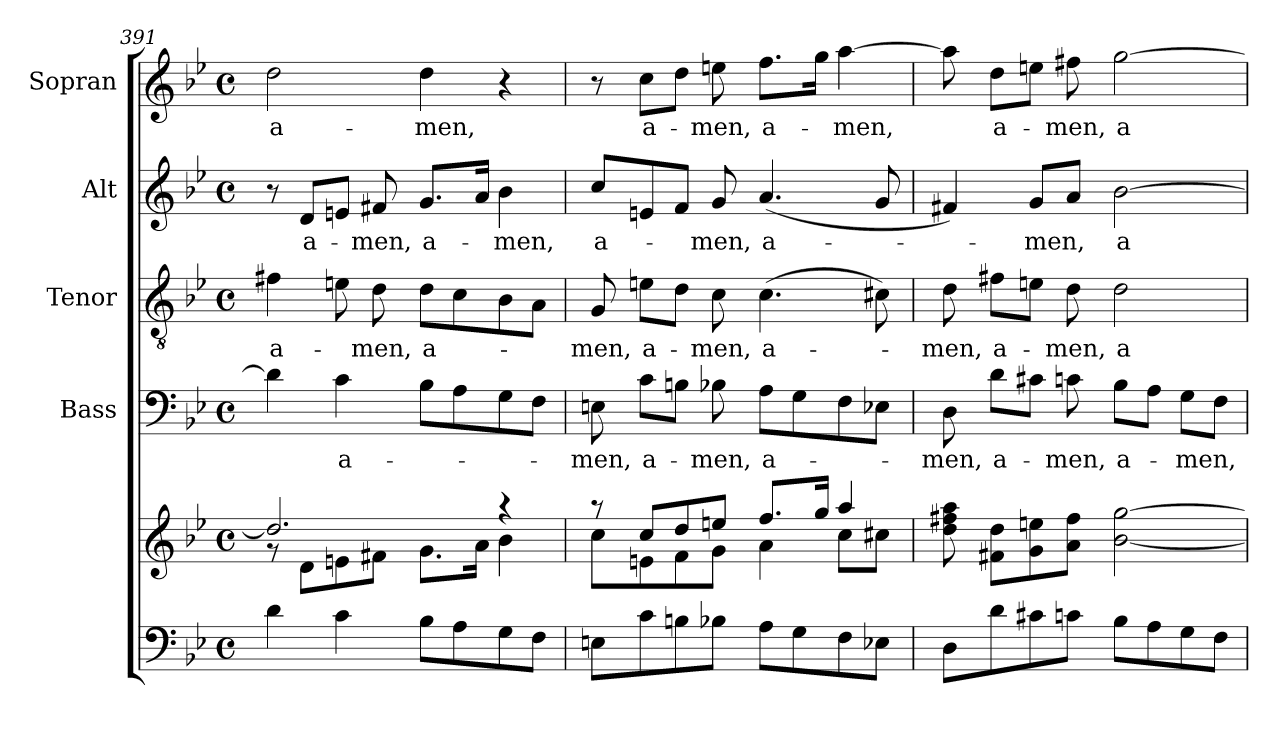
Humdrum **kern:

**kern	**kern	**kern	**text	**kern	**text	**kern	**text	**kern	**text
*part5	*part5	*part4	*part4	*part3	*part3	*part2	*part2	*part1	*part1
*staff6	*staff5	*staff4	*staff4	*staff3	*staff3	*staff2	*staff2	*staff1	*staff1
*	*	*I"Bass	*	*I"Tenor	*	*I"Alt	*	*I"Sopran	*
*	*	*I'B.	*	*I'T.	*	*I'A.	*	*I'S.	*
*clefF4	*clefG2	*clefF4	*	*clefGv2	*	*clefG2	*	*clefG2	*
*k[b-e-]	*k[b-e-]	*k[b-e-]	*	*k[b-e-]	*	*k[b-e-]	*	*k[b-e-]	*
*B-:	*B-:	*B-:	*	*B-:	*	*B-:	*	*B-:	*
*M4/4	*M4/4	*M4/4	*	*M4/4	*	*M4/4	*	*M4/4	*
*met(c)	*met(c)	*met(c)	*	*met(c)	*	*met(c)	*	*met(c)	*
=391	=391	=391	=391	=391	=391	=391	=391	=391	=391
*	*^	*	*	*	*	*	*	*	*
!	!	!	!	!	!	!LO:LY:b	!	!	!	!LO:LY:b
4d\	2.dd/]	8rf	4d\]	.	4f#X\	a-	8r	.	2dd\	a-
!	!	!	!	!	!	!	!	!LO:LY:b	!	!
.	.	8d\L	.	.	.	.	8d/L	a-	.	.
!	!	!	!	!LO:LY:b	!	!	!	!	!	!
4c\	.	8en\	4c\	a-	8en\	.	8en/J	.	.	.
!	!	!	!	!	!	!LO:LY:b	!	!LO:LY:b	!	!
.	.	8f#X\J	.	.	8d\	-men,	8f#X/	-men,	.	.
!	!	!	!	!	!	!LO:LY:b	!	!LO:LY:b	!	!LO:LY:b
8B-\L	.	8.g\L	8B-\L	.	8d\L	a-	8.g/L	a-	4dd\	-men,
8A\	.	.	8A\	.	8c\	.	.	.	.	.
.	.	16a\Jk	.	.	.	.	16a/Jk	.	.	.
!	!	!	!	!	!	!	!	!LO:LY:b	!	!
8G\	4rgg	4b-\	8G\	.	8B-\	.	4b-\	-men,	4r	.
8F\J	.	.	8F\J	.	8A\J	.	.	.	.	.
=392	=392	=392	=392	=392	=392	=392	=392	=392	=392	=392
!	!	!	!	!LO:LY:b	!	!LO:LY:b	!	!LO:LY:b	!	!
8En\L	8rgg	8cc\L	8En\	-men,	8G/	-men,	8cc/L	a-	8r	.
!	!	!	!	!LO:LY:b	!	!LO:LY:b	!	!	!	!LO:LY:b
8c\	8cc/L	8en\	8c\L	a-	8en\L	a-	8en/	.	8cc\L	a-
8Bn\	8dd/	8f\	8Bn\J	.	8d\J	.	8f/J	.	8dd\J	.
!	!	!	!	!LO:LY:b	!	!LO:LY:b	!	!LO:LY:b	!	!LO:LY:b
8B-X\J	8een/J	8g\J	8B-X\	-men,	8c\	-men,	8g/	-men,	8een\	-men,
!	!	!	!	!LO:LY:b	!	!LO:LY:b	!	!LO:LY:b	!	!LO:LY:b
8A\L	8.ff/L	4a\	8A\L	a-	(>4.c\	a-	(<4.a/	a-	8.ff\L	a-
8G\	.	.	8G\	.	.	.	.	.	.	.
.	16gg/Jk	.	.	.	.	.	.	.	16gg\Jk	.
!	!	!	!	!	!	!	!	!	!	!LO:LY:b
8F\	4aa/	8cc\L	8F\	.	.	.	.	.	[4aa\	-men,
8E-X\J	.	8cc#X\J	8E-X\J	.	8c#X\)	.	8g/	.	.	.
=393	=393	=393	=393	=393	=393	=393	=393	=393	=393	=393
!	!	!	!	!LO:LY:b	!	!LO:LY:b	!	!	!	!
*	*v	*v	*	*	*	*	*	*	*	*
8D\L	8dd\ 8ff#X\ 8aa\	8D\	-men,	8d\	-men,	4f#X/)	.	8aa\]	.
!	!	!	!LO:LY:b	!	!LO:LY:b	!	!	!	!LO:LY:b
8d\	8f#X\ 8dd\L	8d\L	a-	8f#X\L	a-	.	.	8dd\L	a-
!	!	!	!	!	!	!	!LO:LY:b	!	!
8c#X\	8g\ 8een\	8c#X\J	.	8en\J	.	8g/L	-men,	8een\J	.
!	!	!	!LO:LY:b	!	!LO:LY:b	!	!	!	!LO:LY:b
8cn\J	8a\ 8ff#\J	8cn\	-men,	8d\	-men,	8a/J	.	8ff#X\	-men,
!	!	!	!LO:LY:b	!	!LO:LY:b	!	!LO:LY:b	!	!LO:LY:b
8B-\L	[2b-\ [2gg\	8B-\L	a-	2d\	a-	[2b-\	a-	[2gg\	a-
8A\	.	8A\J	.	.	.	.	.	.	.
!	!	!	!LO:LY:b	!	!	!	!	!	!
8G\	.	8G\L	-men,	.	.	.	.	.	.
8F\J	.	8F\J	.	.	.	.	.	.	.
=	=	=	=	=	=	=	=	=	=
*-	*-	*-	*-	*-	*-	*-	*-	*-	*-
